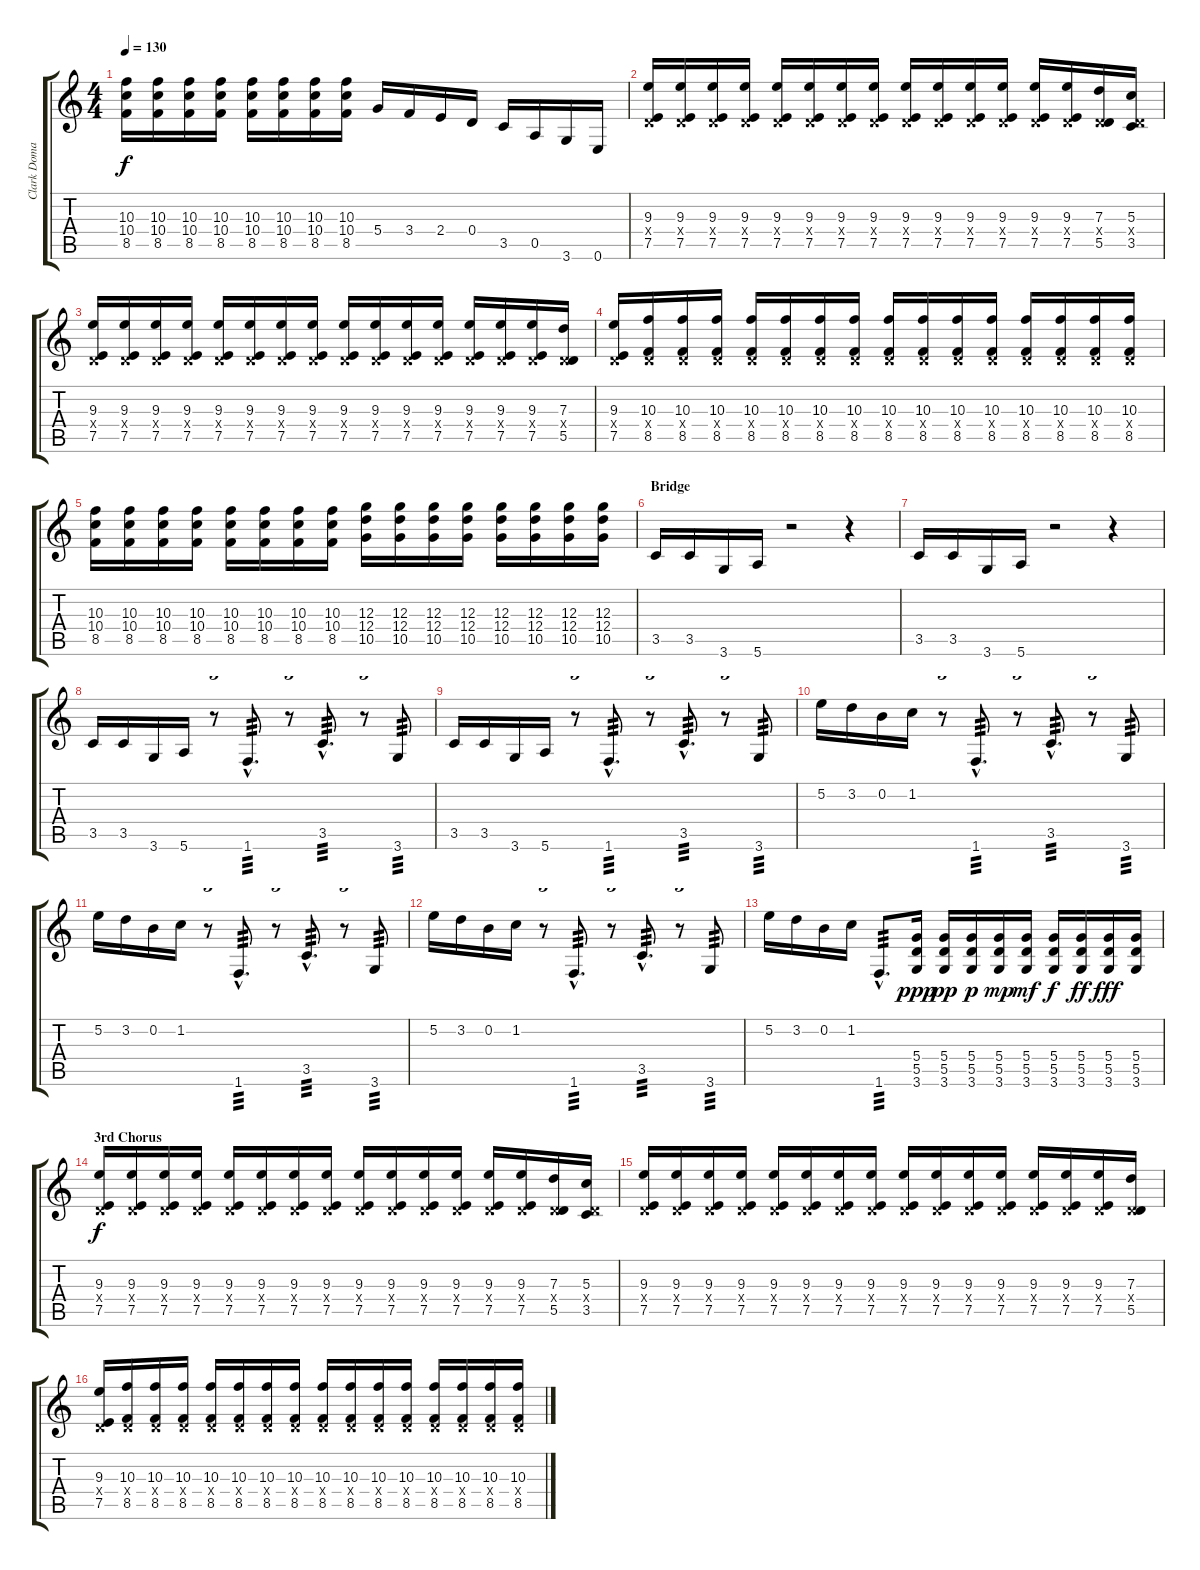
\track ("Clark Domae" "Clark Doma") {instrument distortionguitar}
\staff {score tabs}
\tuning (E4 B3 G3 D3 A2 E2) {hide}
\ts (4 4)
\tempo 130
\clef g2
\ks c
(10.3 10.4 8.5).16{dy f} (10.3 10.4 8.5).16 (10.3 10.4 8.5).16 (10.3 10.4 8.5).16 (10.3 10.4 8.5).16 (10.3 10.4 8.5).16 (10.3 10.4 8.5).16 (10.3 10.4 8.5).16 5.4.16 3.4.16 2.4.16 0.4.16 3.5.16 0.5.16 3.6.16 0.6.16 |
(9.3 0.4{x} 7.5).16 (9.3 0.4{x} 7.5).16 (9.3 0.4{x} 7.5).16 (9.3 0.4{x} 7.5).16 (9.3 0.4{x} 7.5).16 (9.3 0.4{x} 7.5).16 (9.3 0.4{x} 7.5).16 (9.3 0.4{x} 7.5).16 (9.3 0.4{x} 7.5).16 (9.3 0.4{x} 7.5).16 (9.3 0.4{x} 7.5).16 (9.3 0.4{x} 7.5).16 (9.3 0.4{x} 7.5).16 (9.3 0.4{x} 7.5).16 (7.3 0.4{x} 5.5).16 (5.3 0.4{x} 3.5).16 |
(9.3 0.4{x} 7.5).16 (9.3 0.4{x} 7.5).16 (9.3 0.4{x} 7.5).16 (9.3 0.4{x} 7.5).16 (9.3 0.4{x} 7.5).16 (9.3 0.4{x} 7.5).16 (9.3 0.4{x} 7.5).16 (9.3 0.4{x} 7.5).16 (9.3 0.4{x} 7.5).16 (9.3 0.4{x} 7.5).16 (9.3 0.4{x} 7.5).16 (9.3 0.4{x} 7.5).16 (9.3 0.4{x} 7.5).16 (9.3 0.4{x} 7.5).16 (9.3 0.4{x} 7.5).16 (7.3 0.4{x} 5.5).16 |
(9.3 0.4{x} 7.5).16 (10.3 0.4{x} 8.5).16 (10.3 0.4{x} 8.5).16 (10.3 0.4{x} 8.5).16 (10.3 0.4{x} 8.5).16 (10.3 0.4{x} 8.5).16 (10.3 0.4{x} 8.5).16 (10.3 0.4{x} 8.5).16 (10.3 0.4{x} 8.5).16 (10.3 0.4{x} 8.5).16 (10.3 0.4{x} 8.5).16 (10.3 0.4{x} 8.5).16 (10.3 0.4{x} 8.5).16 (10.3 0.4{x} 8.5).16 (10.3 0.4{x} 8.5).16 (10.3 0.4{x} 8.5).16 |
(10.3 10.4 8.5).16 (10.3 10.4 8.5).16 (10.3 10.4 8.5).16 (10.3 10.4 8.5).16 (10.3 10.4 8.5).16 (10.3 10.4 8.5).16 (10.3 10.4 8.5).16 (10.3 10.4 8.5).16 (12.3 12.4 10.5).16 (12.3 12.4 10.5).16 (12.3 12.4 10.5).16 (12.3 12.4 10.5).16 (12.3 12.4 10.5).16 (12.3 12.4 10.5).16 (12.3 12.4 10.5).16 (12.3 12.4 10.5).16 |
\section ("" "Bridge")
3.5.16 3.5.16 3.6.16 5.6.16 r.2 r.4 |
3.5.16 3.5.16 3.6.16 5.6.16 r.2 r.4 |
3.5.16 3.5.16 3.6.16 5.6.16 r.8{tu (3 2)} 1.6{hac}.8{d tp 3} r.8{tu (3 2)} 3.5{hac}.8{d tp 3} r.8{tu (3 2)} 3.6.8{tp 3} |
3.5.16 3.5.16 3.6.16 5.6.16 r.8{tu (3 2)} 1.6{hac}.8{d tp 3} r.8{tu (3 2)} 3.5{hac}.8{d tp 3} r.8{tu (3 2)} 3.6.8{tp 3} |
5.2.16 3.2.16 0.2.16 1.2.16 r.8{tu (3 2)} 1.6{hac}.8{d tp 3} r.8{tu (3 2)} 3.5{hac}.8{d tp 3} r.8{tu (3 2)} 3.6.8{tp 3} |
5.2.16 3.2.16 0.2.16 1.2.16 r.8{tu (3 2)} 1.6{hac}.8{d tp 3} r.8{tu (3 2)} 3.5{hac}.8{d tp 3} r.8{tu (3 2)} 3.6.8{tp 3} |
5.2.16 3.2.16 0.2.16 1.2.16 r.8{tu (3 2)} 1.6{hac}.8{d tp 3} r.8{tu (3 2)} 3.5{hac}.8{d tp 3} r.8{tu (3 2)} 3.6.8{tp 3} |
5.2.16 3.2.16 0.2.16 1.2.16 1.6{hac}.8{d tp 3} (5.4 5.5 3.6).16{dy ppp} (5.4 5.5 3.6).16{dy pp} (5.4 5.5 3.6).16{dy p} (5.4 5.5 3.6).16{dy mp} (5.4 5.5 3.6).16{dy mf} (5.4 5.5 3.6).16{dy f} (5.4 5.5 3.6).16{dy ff} (5.4 5.5 3.6).16{dy fff} (5.4 5.5 3.6).16 |
\section ("" "3rd Chorus")
(9.3 0.4{x} 7.5).16{dy f} (9.3 0.4{x} 7.5).16 (9.3 0.4{x} 7.5).16 (9.3 0.4{x} 7.5).16 (9.3 0.4{x} 7.5).16 (9.3 0.4{x} 7.5).16 (9.3 0.4{x} 7.5).16 (9.3 0.4{x} 7.5).16 (9.3 0.4{x} 7.5).16 (9.3 0.4{x} 7.5).16 (9.3 0.4{x} 7.5).16 (9.3 0.4{x} 7.5).16 (9.3 0.4{x} 7.5).16 (9.3 0.4{x} 7.5).16 (7.3 0.4{x} 5.5).16 (5.3 0.4{x} 3.5).16 |
(9.3 0.4{x} 7.5).16 (9.3 0.4{x} 7.5).16 (9.3 0.4{x} 7.5).16 (9.3 0.4{x} 7.5).16 (9.3 0.4{x} 7.5).16 (9.3 0.4{x} 7.5).16 (9.3 0.4{x} 7.5).16 (9.3 0.4{x} 7.5).16 (9.3 0.4{x} 7.5).16 (9.3 0.4{x} 7.5).16 (9.3 0.4{x} 7.5).16 (9.3 0.4{x} 7.5).16 (9.3 0.4{x} 7.5).16 (9.3 0.4{x} 7.5).16 (9.3 0.4{x} 7.5).16 (7.3 0.4{x} 5.5).16 |
(9.3 0.4{x} 7.5).16 (10.3 0.4{x} 8.5).16 (10.3 0.4{x} 8.5).16 (10.3 0.4{x} 8.5).16 (10.3 0.4{x} 8.5).16 (10.3 0.4{x} 8.5).16 (10.3 0.4{x} 8.5).16 (10.3 0.4{x} 8.5).16 (10.3 0.4{x} 8.5).16 (10.3 0.4{x} 8.5).16 (10.3 0.4{x} 8.5).16 (10.3 0.4{x} 8.5).16 (10.3 0.4{x} 8.5).16 (10.3 0.4{x} 8.5).16 (10.3 0.4{x} 8.5).16 (10.3 0.4{x} 8.5).16
